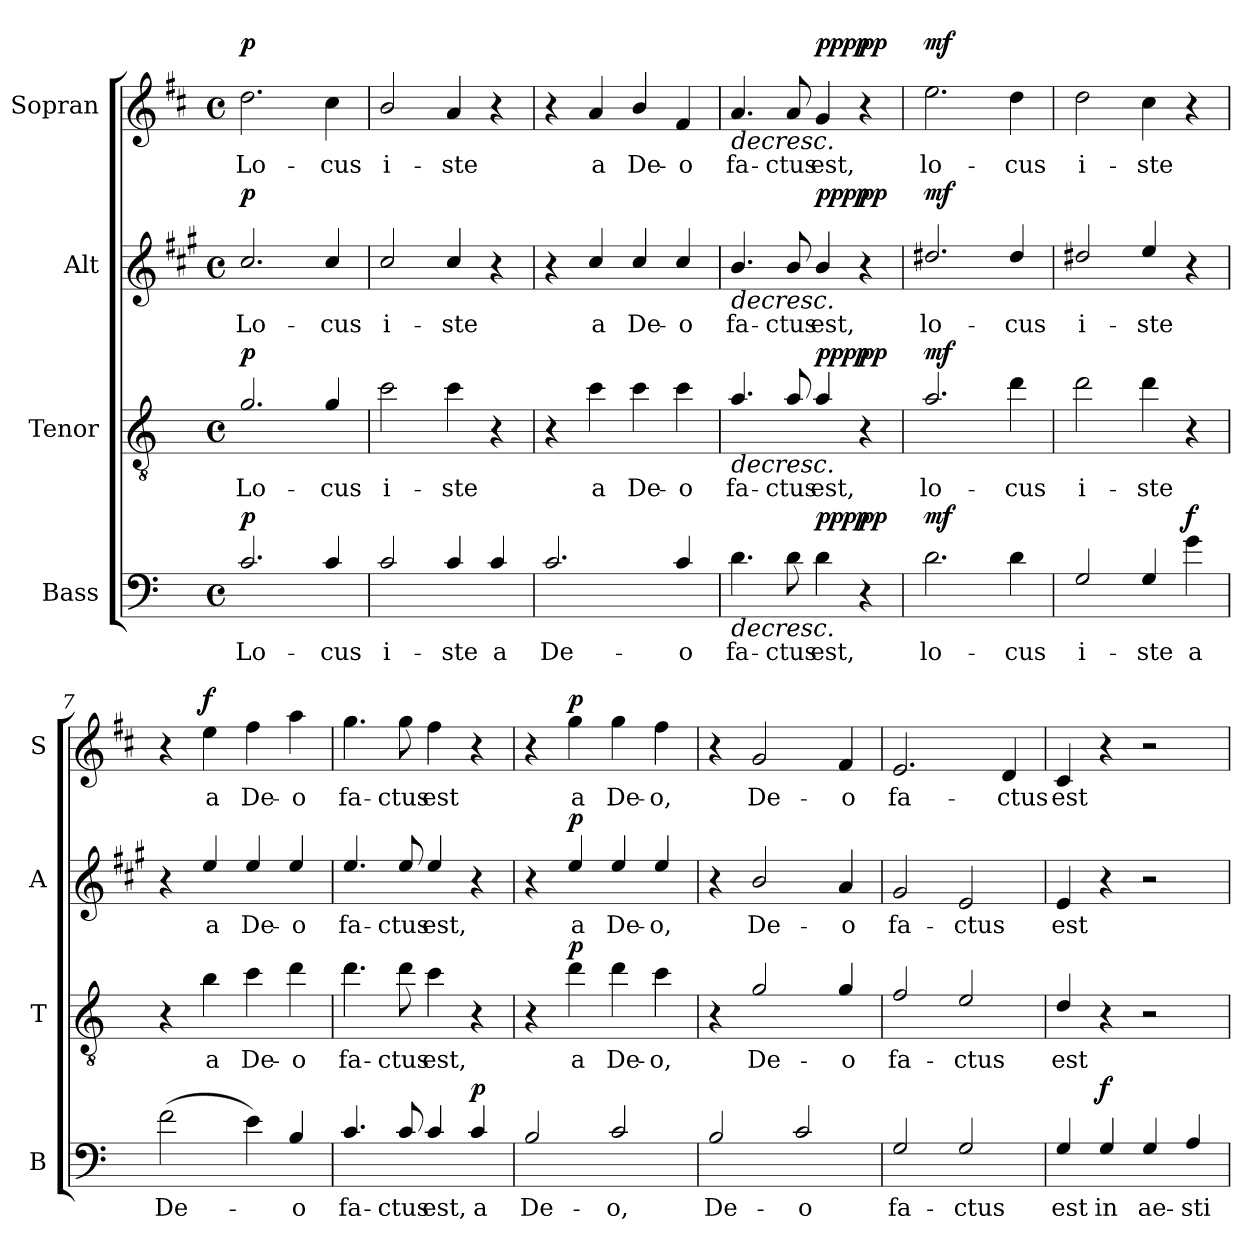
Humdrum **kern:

**kern	**text	**dynam	**kern	**text	**dynam	**kern	**text	**dynam	**kern	**text	**dynam
*part4	*part4	*part4	*part3	*part3	*part3	*part2	*part2	*part2	*part1	*part1	*part1
*staff4	*staff4	*staff4	*staff3	*staff3	*staff3	*staff2	*staff2	*staff2	*staff1	*staff1	*staff1
*I"Bass	*	*	*I"Tenor	*	*	*I"Alt	*	*	*I"Sopran	*	*
*I'B	*	*	*I'T	*	*	*I'A	*	*	*I'S	*	*
*clefF4	*	*	*clefGv2	*	*	*clefG2	*	*	*clefG2	*	*
*ITrd12c21	*	*	*ITrd8c14	*	*	*ITrd5c9	*	*	*ITrd1c2	*	*
*k[]	*	*	*k[]	*	*	*k[]	*	*	*k[]	*	*
*M4/4	*	*	*M4/4	*	*	*M4/4	*	*	*M4/4	*	*
*met(c)	*	*	*met(c)	*	*	*met(c)	*	*	*met(c)	*	*
*MM96	*	*	*MM96	*	*	*MM96	*	*	*MM96	*	*
=1	=1	=1	=1	=1	=1	=1	=1	=1	=1	=1	=1
!	!LO:LY:b	!LO:DY:a	!	!LO:LY:b	!LO:DY:a	!	!LO:LY:b	!LO:DY:a	!	!LO:LY:b	!LO:DY:a
2.C/	Lo-	p	2.G/	Lo-	p	2.e/	Lo-	p	2.cc\	Lo-	p
!	!LO:LY:b	!	!	!LO:LY:b	!	!	!LO:LY:b	!	!	!LO:LY:b	!
4C/	-cus	.	4G/	-cus	.	4e/	-cus	.	4b\	-cus	.
=2	=2	=2	=2	=2	=2	=2	=2	=2	=2	=2	=2
!	!LO:LY:b	!	!	!LO:LY:b	!	!	!LO:LY:b	!	!	!LO:LY:b	!
2C/	i-	.	2c\	i-	.	2e/	i-	.	2a/	i-	.
!	!LO:LY:b	!	!	!LO:LY:b	!	!	!LO:LY:b	!	!	!LO:LY:b	!
4C/	-ste	.	4c\	-ste	.	4e/	-ste	.	4g/	-ste	.
!	!LO:LY:b	!	!	!	!	!	!	!	!	!	!
4C/	a	.	4r	.	.	4r	.	.	4r	.	.
=3	=3	=3	=3	=3	=3	=3	=3	=3	=3	=3	=3
!	!LO:LY:b	!	!	!	!	!	!	!	!	!	!
2.C/	De-	.	4r	.	.	4r	.	.	4r	.	.
!	!	!	!	!LO:LY:b	!	!	!LO:LY:b	!	!	!LO:LY:b	!
.	.	.	4c\	a	.	4e/	a	.	4g/	a	.
!	!	!	!	!LO:LY:b	!	!	!LO:LY:b	!	!	!LO:LY:b	!
.	.	.	4c\	De-	.	4e/	De-	.	4a/	De-	.
!	!LO:LY:b	!	!	!LO:LY:b	!	!	!LO:LY:b	!	!	!LO:LY:b	!
4C/	-o	.	4c\	-o	.	4e/	-o	.	4e/	-o	.
=4	=4	=4	=4	=4	=4	=4	=4	=4	=4	=4	=4
!	!LO:LY:b	!LO:HP:b	!	!LO:LY:b	!LO:HP:b	!	!LO:LY:b	!LO:HP:b	!	!LO:LY:b	!LO:HP:b
4.D\	fa-	>	4.A/	fa-	>	4.d/	fa-	>	4.g/	fa-	>
!	!LO:LY:b	!	!	!LO:LY:b	!	!	!LO:LY:b	!	!	!LO:LY:b	!
8D\	-ctus	.	8A/	-ctus	.	8d/	-ctus	.	8g/	-ctus	.
!	!LO:LY:b	!LO:DY:a	!	!LO:LY:b	!	!	!LO:LY:b	!	!	!LO:LY:b	!
!	!	!LO:DY:n=1:a	!	!	!LO:DY:a	!	!	!	!	!	!
!	!	!	!	!	!LO:DY:n=1:a	!	!	!LO:DY:a	!	!	!
!	!	!	!	!	!	!	!	!LO:DY:n=1:a	!	!	!LO:DY:a
!	!	!	!	!	!	!	!	!	!	!	!LO:DY:n=1:a
4D\	est,	pp pp	4A/	est,	pp pp	4d/	est,	pp pp	4f/	est,	pp pp
!	!	!LO:DY:n=2:a	!	!	!LO:DY:n=2:a	!	!	!LO:DY:n=2:a	!	!	!LO:DY:n=2:a
4r	.	] pp	4r	.	] pp	4r	.	] pp	4r	.	] pp
=5	=5	=5	=5	=5	=5	=5	=5	=5	=5	=5	=5
!	!LO:LY:b	!LO:DY:a	!	!LO:LY:b	!LO:DY:a	!	!LO:LY:b	!LO:DY:a	!	!LO:LY:b	!LO:DY:a
2.D\	lo-	mf	2.A/	lo-	mf	2.f#X/	lo-	mf	2.dd\	lo-	mf
!	!LO:LY:b	!	!	!LO:LY:b	!	!	!LO:LY:b	!	!	!LO:LY:b	!
4D\	-cus	.	4d\	-cus	.	4f#/	-cus	.	4cc\	-cus	.
=6	=6	=6	=6	=6	=6	=6	=6	=6	=6	=6	=6
!	!LO:LY:b	!	!	!LO:LY:b	!	!	!LO:LY:b	!	!	!LO:LY:b	!
2GG/	i-	.	2d\	i-	.	2f#X/	i-	.	2cc\	i-	.
!	!LO:LY:b	!	!	!LO:LY:b	!	!	!LO:LY:b	!	!	!LO:LY:b	!
4GG/	-ste	.	4d\	-ste	.	4g/	-ste	.	4b\	-ste	.
!	!LO:LY:b	!LO:DY:a	!	!	!	!	!	!	!	!	!
4G\	a	f	4r	.	.	4r	.	.	4r	.	.
=7	=7	=7	=7	=7	=7	=7	=7	=7	=7	=7	=7
!	!LO:LY:b	!	!	!	!	!	!	!	!	!	!
(>2F\	De-	.	4r	.	.	4r	.	.	4r	.	.
!	!	!	!	!LO:LY:b	!	!	!LO:LY:b	!	!	!LO:LY:b	!LO:DY:a
.	.	.	4B\	a	.	4g/	a	.	4dd\	a	f
!	!	!	!	!LO:LY:b	!	!	!LO:LY:b	!	!	!LO:LY:b	!
4E\)	.	.	4c\	De-	.	4g/	De-	.	4ee\	De-	.
!	!LO:LY:b	!	!	!LO:LY:b	!	!	!LO:LY:b	!	!	!LO:LY:b	!
4BB/	-o	.	4d\	-o	.	4g/	-o	.	4gg\	-o	.
=8	=8	=8	=8	=8	=8	=8	=8	=8	=8	=8	=8
!	!LO:LY:b	!	!	!LO:LY:b	!	!	!LO:LY:b	!	!	!LO:LY:b	!
4.C/	fa-	.	4.d\	fa-	.	4.g/	fa-	.	4.ff\	fa-	.
!	!LO:LY:b	!	!	!LO:LY:b	!	!	!LO:LY:b	!	!	!LO:LY:b	!
8C/	-ctus	.	8d\	-ctus	.	8g/	-ctus	.	8ff\	-ctus	.
!	!LO:LY:b	!	!	!LO:LY:b	!	!	!LO:LY:b	!	!	!LO:LY:b	!
4C/	est,	.	4c\	est,	.	4g/	est,	.	4ee\	est	.
!	!LO:LY:b	!LO:DY:a	!	!	!	!	!	!	!	!	!
4C/	a	p	4r	.	.	4r	.	.	4r	.	.
!!LO:LB:g=z
=9	=9	=9	=9	=9	=9	=9	=9	=9	=9	=9	=9
!	!LO:LY:b	!	!	!	!	!	!	!	!	!	!
2BB/	De-	.	4r	.	.	4r	.	.	4r	.	.
!	!	!	!	!LO:LY:b	!LO:DY:a	!	!LO:LY:b	!LO:DY:a	!	!LO:LY:b	!LO:DY:a
.	.	.	4d\	a	p	4g/	a	p	4ff\	a	p
!	!LO:LY:b	!	!	!LO:LY:b	!	!	!LO:LY:b	!	!	!LO:LY:b	!
2C/	-o,	.	4d\	De-	.	4g/	De-	.	4ff\	De-	.
!	!	!	!	!LO:LY:b	!	!	!LO:LY:b	!	!	!LO:LY:b	!
.	.	.	4c\	-o,	.	4g/	-o,	.	4ee\	-o,	.
=10	=10	=10	=10	=10	=10	=10	=10	=10	=10	=10	=10
!	!LO:LY:b	!	!	!	!	!	!	!	!	!	!
2BB/	De-	.	4r	.	.	4r	.	.	4r	.	.
!	!	!	!	!LO:LY:b	!	!	!LO:LY:b	!	!	!LO:LY:b	!
.	.	.	2G/	De-	.	2d/	De-	.	2f/	De-	.
!	!LO:LY:b	!	!	!	!	!	!	!	!	!	!
2C/	-o	.	.	.	.	.	.	.	.	.	.
!	!	!	!	!LO:LY:b	!	!	!LO:LY:b	!	!	!LO:LY:b	!
.	.	.	4G/	-o	.	4c/	-o	.	4e/	-o	.
=11	=11	=11	=11	=11	=11	=11	=11	=11	=11	=11	=11
!	!LO:LY:b	!	!	!LO:LY:b	!	!	!LO:LY:b	!	!	!LO:LY:b	!
2GG/	fa-	.	2F/	fa-	.	2B/	fa-	.	2.d/	fa-	.
!	!LO:LY:b	!	!	!LO:LY:b	!	!	!LO:LY:b	!	!	!	!
2GG/	-ctus	.	2E/	-ctus	.	2G/	-ctus	.	.	.	.
!	!	!	!	!	!	!	!	!	!	!LO:LY:b	!
.	.	.	.	.	.	.	.	.	4c/	-ctus	.
=12	=12	=12	=12	=12	=12	=12	=12	=12	=12	=12	=12
!	!LO:LY:b	!	!	!LO:LY:b	!	!	!LO:LY:b	!	!	!LO:LY:b	!
4GG/	est	.	4D/	est	.	4G/	est	.	4B/	est	.
!	!LO:LY:b	!LO:DY:a	!	!	!	!	!	!	!	!	!
4GG/	in	f	4r	.	.	4r	.	.	4r	.	.
!	!LO:LY:b	!	!	!	!	!	!	!	!	!	!
4GG/	ae-	.	2r	.	.	2r	.	.	2r	.	.
!	!LO:LY:b	!	!	!	!	!	!	!	!	!	!
4AA/	-sti-	.	.	.	.	.	.	.	.	.	.
=	=	=	=	=	=	=	=	=	=	=	=
*-	*-	*-	*-	*-	*-	*-	*-	*-	*-	*-	*-
